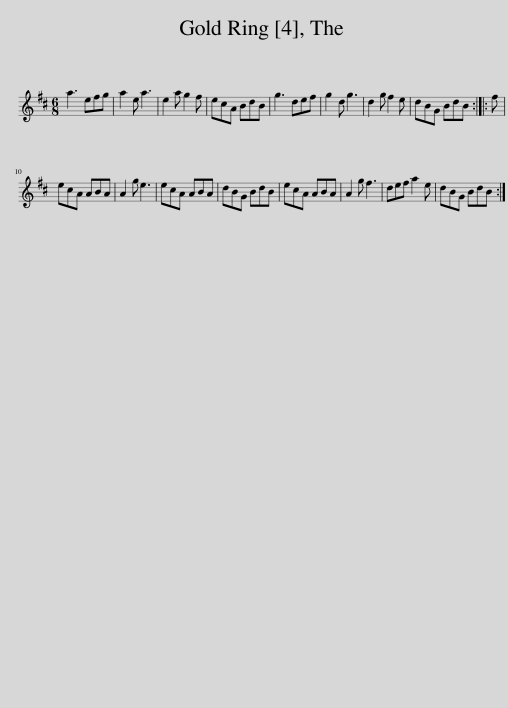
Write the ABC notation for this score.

X:1
L:1/8
M:6/8
I:linebreak $
K:D
V:1 treble
V:1
 a3 efg | a2 e a3 | e2 a g2 f | ecA BdB | g3 def | %5
 g2 d g3 | d2 g f2 e | dBG BdB :: f |$ ecA ABA | %10
 A2 g e3 | ecA ABA | dBG BdB | ecA ABA | A2 g f3 | %15
 def a2 e | dBG BdB :| %17
